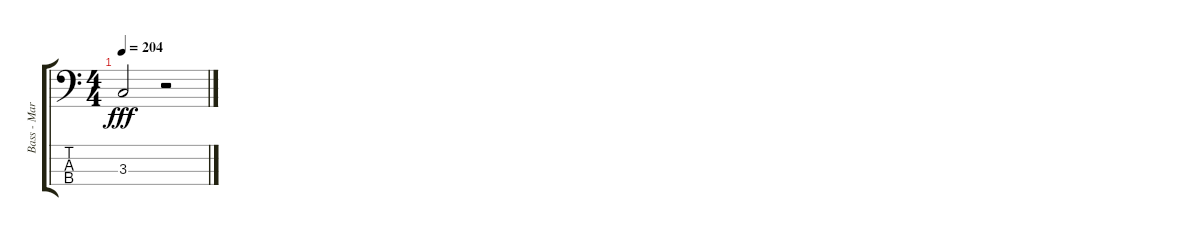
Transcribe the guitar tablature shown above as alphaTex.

\track ("Bass - Mark" "Bass - Mar") {instrument electricbassfinger}
\staff {score tabs}
\tuning (G2 D2 A1 E1) {hide}
\ts (4 4)
\tempo 204
\clef f4
\ks c
3.3.2{dy fff} r.2
